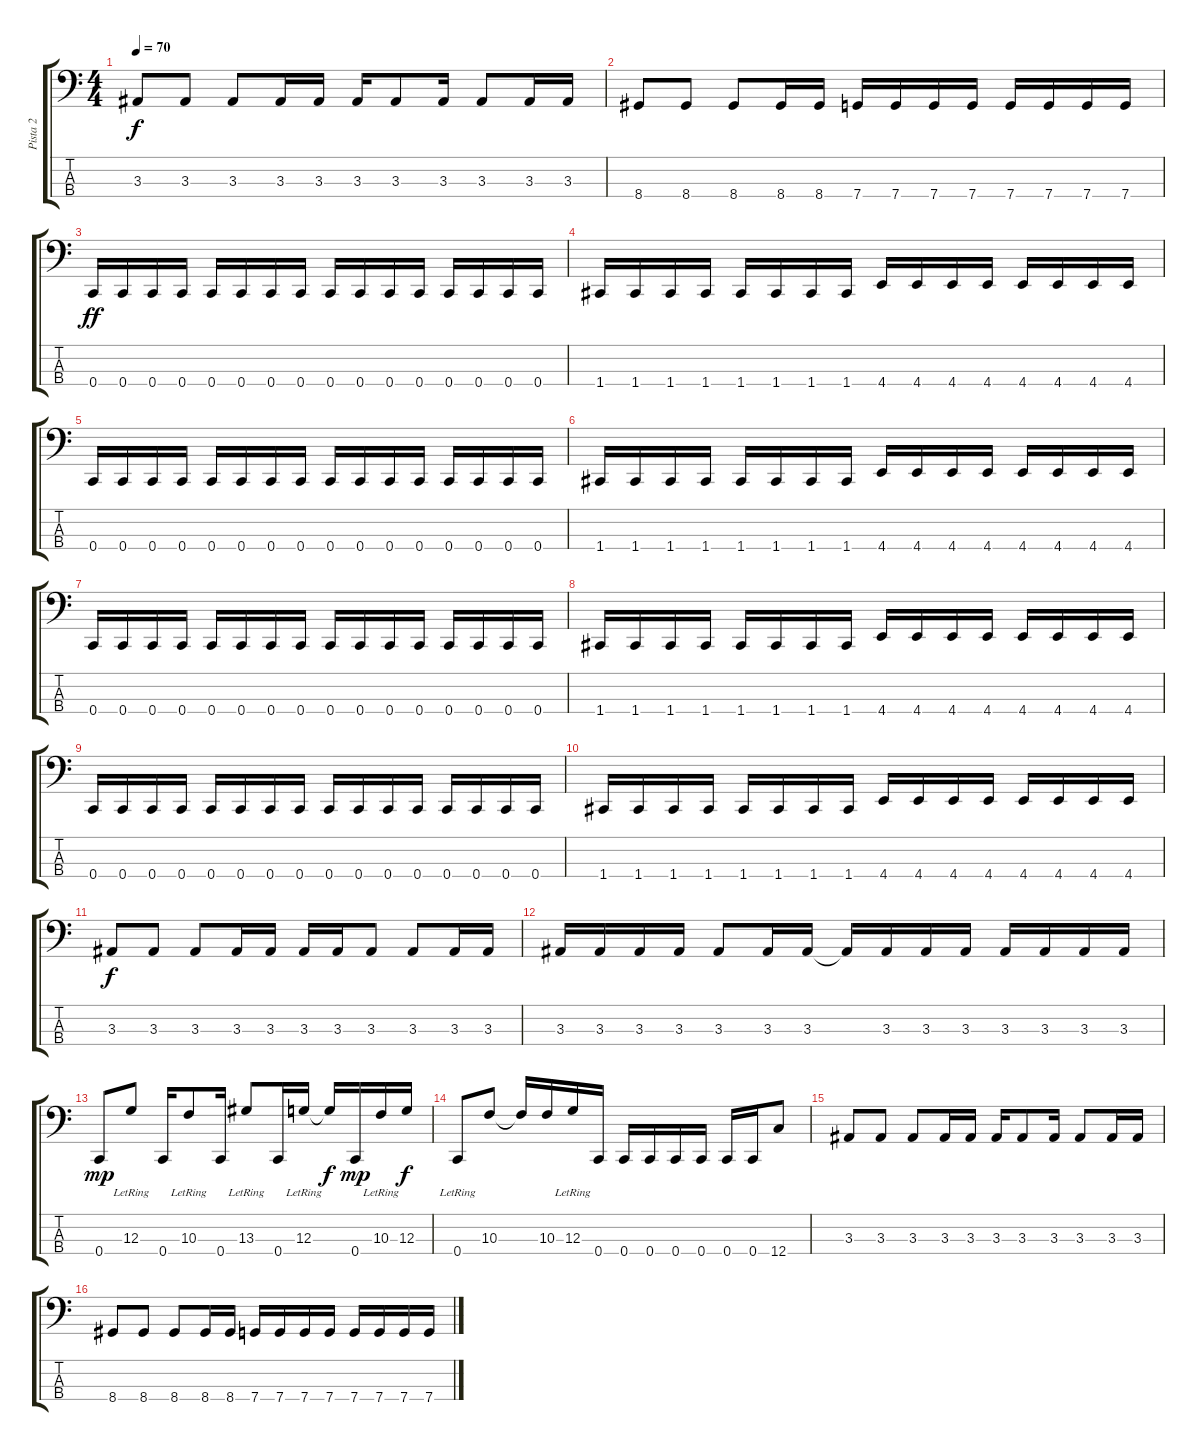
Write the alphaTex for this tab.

\track ("Pista 2" "Pista 2") {instrument electricbassfinger}
\staff {score tabs}
\tuning (F2 C2 G1 C1) {hide}
\ts (4 4)
\tempo 70
\clef f4
\ks c
3.3.8{dy f} 3.3.8 3.3.8 3.3.16 3.3.16 3.3.16 3.3.8 3.3.16 3.3.8 3.3.16 3.3.16 |
8.4.8 8.4.8 8.4.8 8.4.16 8.4.16 7.4.16 7.4.16 7.4.16 7.4.16 7.4.16 7.4.16 7.4.16 7.4.16 |
0.4.16{dy ff} 0.4.16 0.4.16 0.4.16 0.4.16 0.4.16 0.4.16 0.4.16 0.4.16 0.4.16 0.4.16 0.4.16 0.4.16 0.4.16 0.4.16 0.4.16 |
1.4.16 1.4.16 1.4.16 1.4.16 1.4.16 1.4.16 1.4.16 1.4.16 4.4.16 4.4.16 4.4.16 4.4.16 4.4.16 4.4.16 4.4.16 4.4.16 |
0.4.16 0.4.16 0.4.16 0.4.16 0.4.16 0.4.16 0.4.16 0.4.16 0.4.16 0.4.16 0.4.16 0.4.16 0.4.16 0.4.16 0.4.16 0.4.16 |
1.4.16 1.4.16 1.4.16 1.4.16 1.4.16 1.4.16 1.4.16 1.4.16 4.4.16 4.4.16 4.4.16 4.4.16 4.4.16 4.4.16 4.4.16 4.4.16 |
0.4.16 0.4.16 0.4.16 0.4.16 0.4.16 0.4.16 0.4.16 0.4.16 0.4.16 0.4.16 0.4.16 0.4.16 0.4.16 0.4.16 0.4.16 0.4.16 |
1.4.16 1.4.16 1.4.16 1.4.16 1.4.16 1.4.16 1.4.16 1.4.16 4.4.16 4.4.16 4.4.16 4.4.16 4.4.16 4.4.16 4.4.16 4.4.16 |
0.4.16 0.4.16 0.4.16 0.4.16 0.4.16 0.4.16 0.4.16 0.4.16 0.4.16 0.4.16 0.4.16 0.4.16 0.4.16 0.4.16 0.4.16 0.4.16 |
1.4.16 1.4.16 1.4.16 1.4.16 1.4.16 1.4.16 1.4.16 1.4.16 4.4.16 4.4.16 4.4.16 4.4.16 4.4.16 4.4.16 4.4.16 4.4.16 |
3.3.8{dy f} 3.3.8 3.3.8 3.3.16 3.3.16 3.3.16 3.3.16 3.3.8 3.3.8 3.3.16 3.3.16 |
3.3.16 3.3.16 3.3.16 3.3.16 3.3.8 3.3.16 3.3.16 3.3{t}.16 3.3.16 3.3.16 3.3.16 3.3.16 3.3.16 3.3.16 3.3.16 |
0.4.8{dy mp} 12.3{lr}.8 0.4.16 10.3{lr}.8 0.4.16 13.3{lr}.8 0.4.16 12.3{lr}.16 12.3{t}.16{dy f} 0.4.16{dy mp} 10.3{lr}.16 12.3.16{dy f} |
0.4{lr}.8 10.3.8 10.3{t}.16 10.3.16 12.3{lr}.16 0.4.16 0.4.16 0.4.16 0.4.16 0.4.16 0.4.16 0.4.16 12.4.8 |
3.3.8 3.3.8 3.3.8 3.3.16 3.3.16 3.3.16 3.3.8 3.3.16 3.3.8 3.3.16 3.3.16 |
8.4.8 8.4.8 8.4.8 8.4.16 8.4.16 7.4.16 7.4.16 7.4.16 7.4.16 7.4.16 7.4.16 7.4.16 7.4.16
